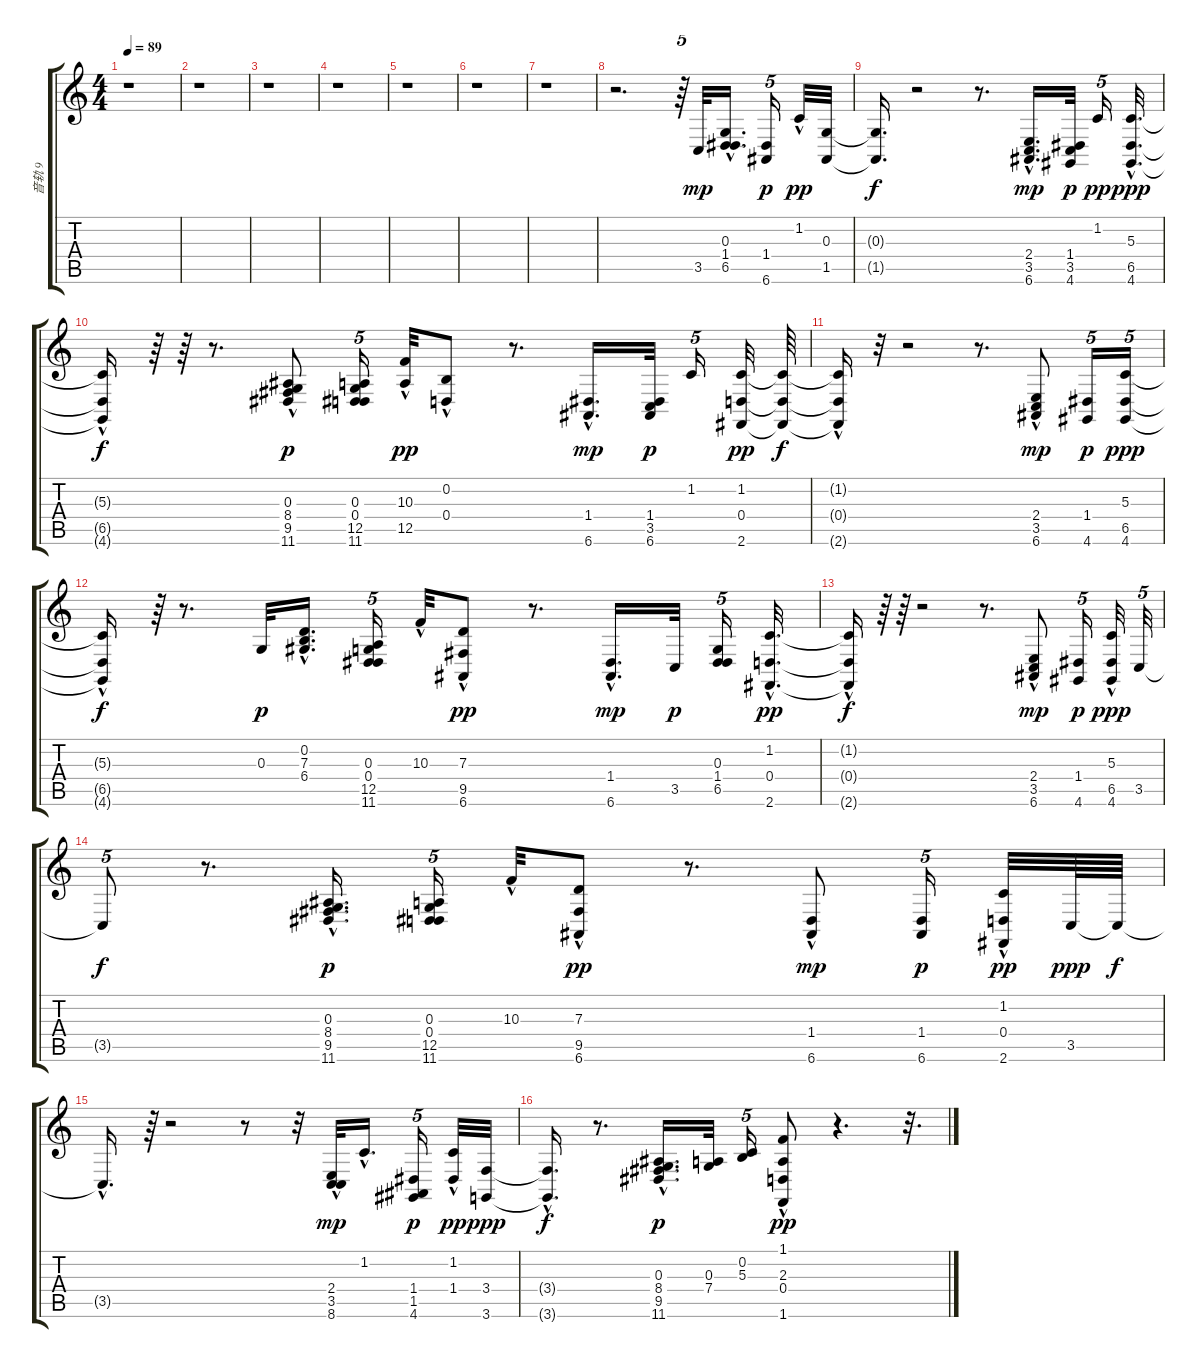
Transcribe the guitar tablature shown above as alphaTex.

\track ("音轨 9" "音轨 9") {instrument brasssection}
\staff {score tabs}
\tuning (E4 B3 G3 D3 A2 E2) {hide}
\ts (4 4)
\tempo 89
\clef g2
\ks c
r.1{dy pp} |
r.1 |
r.1 |
r.1 |
r.1 |
r.1 |
r.1 |
r.2{d} r.64{tu (5 4)} 3.5.32{dy mp} (0.3{hac} 1.4{hac} 6.5{hac}).16{d} (1.4 6.6).16{tu (5 4) dy p} 1.2{hac}.32{dy pp} (0.3 1.5).32 |
(0.3{t} 1.5{t}).16{d dy f} r.2 r.8{d} (2.4{hac} 3.5{hac} 6.6{hac}).16{d dy mp} (1.4 3.5 4.6).32{dy p} 1.2.16{tu (5 4) dy pp} (5.3{hac} 6.5{hac} 4.6{hac}).32{d dy ppp} |
(5.3{hac t} 6.5{hac t} 4.6{hac t}).16{dy f} r.64 r.64 r.8{d} (0.3 8.4{hac} 9.5{hac} 11.6{hac}).8{dy p} (0.3 0.4 12.5 11.6).16{tu (5 4)} (10.3{hac} 12.5{hac}).32{dy pp} (0.2{hac} 0.4).8 r.8{d} (1.4{hac} 6.6{hac}).16{d dy mp} (1.4 3.5 6.6).32{dy p} 1.2.16{tu (5 4)} (1.2 0.4 2.6).32{dy pp} (1.2{t} 0.4{t} 2.6{t}).64{dy f} |
(1.2{hac t} 0.4{hac t} 2.6{hac t}).16 r.32{tu (5 4)} r.2 r.8{d} (2.4{hac} 3.5{hac} 6.6{hac}).8{dy mp} (1.4 4.6).16{tu (5 4) dy p} (5.3 6.5 4.6).16{tu (5 4) dy ppp} |
(5.3{hac t} 6.5{hac t} 4.6{hac t}).16{dy f} r.64{tu (5 4)} r.8{d} 0.3.32{dy p} (0.2{hac} 7.3{hac} 6.4{hac}).16{d} (0.3 0.4 12.5 11.6).16{tu (5 4)} 10.3{hac}.32 (7.3{hac} 9.5{hac} 6.6).8{dy pp} r.8{d} (1.4{hac} 6.6{hac}).16{d dy mp} 3.5.32{dy p} (0.3 1.4 6.5).16{tu (5 4)} (1.2{hac} 0.4{hac} 2.6{hac}).32{d dy pp} |
(1.2{hac t} 0.4{hac t} 2.6{hac t}).16{dy f} r.64 r.64 r.2 r.8{d} (2.4{hac} 3.5{hac} 6.6{hac}).8{dy mp} (1.4 4.6).16{tu (5 4) dy p} (5.3{hac} 6.5{hac} 4.6{hac}).32{dy ppp} 3.5.32{tu (5 4)} |
3.5{t}.8{tu (5 4) dy f} r.8{d} (0.3{hac} 8.4{hac} 9.5{hac} 11.6{hac}).16{d dy p} (0.3 0.4 12.5 11.6).16{tu (5 4)} 10.3{hac}.32 (7.3{hac} 9.5{hac} 6.6).8{dy pp} r.8{d} (1.4{hac} 6.6{hac}).8{dy mp} (1.4 6.6).16{tu (5 4) dy p} (1.2{hac} 0.4{hac} 2.6{hac}).32{dy pp} 3.5.64{dy ppp} 3.5{t}.64{dy f} |
3.5{hac t}.16{d} r.64{tu (5 4)} r.2 r.8 r.32 (2.4{hac} 3.5 8.6{hac}).32{dy mp} 1.2{hac}.16{d} (1.4 1.5 4.6).16{tu (5 4) dy p} (1.2{hac} 1.4{hac}).32{dy pp} (3.4 3.6).32{dy ppp} |
(3.4{t} 3.6{hac t}).16{d dy f} r.8{d} (0.3{hac} 8.4{hac} 9.5{hac} 11.6{hac}).16{d dy p} (0.3 7.4).32 (0.2 5.3).16{tu (5 4)} (1.1{hac} 2.3{hac} 0.4{hac} 1.6).8{dy pp} r.4{d} r.32{d}
